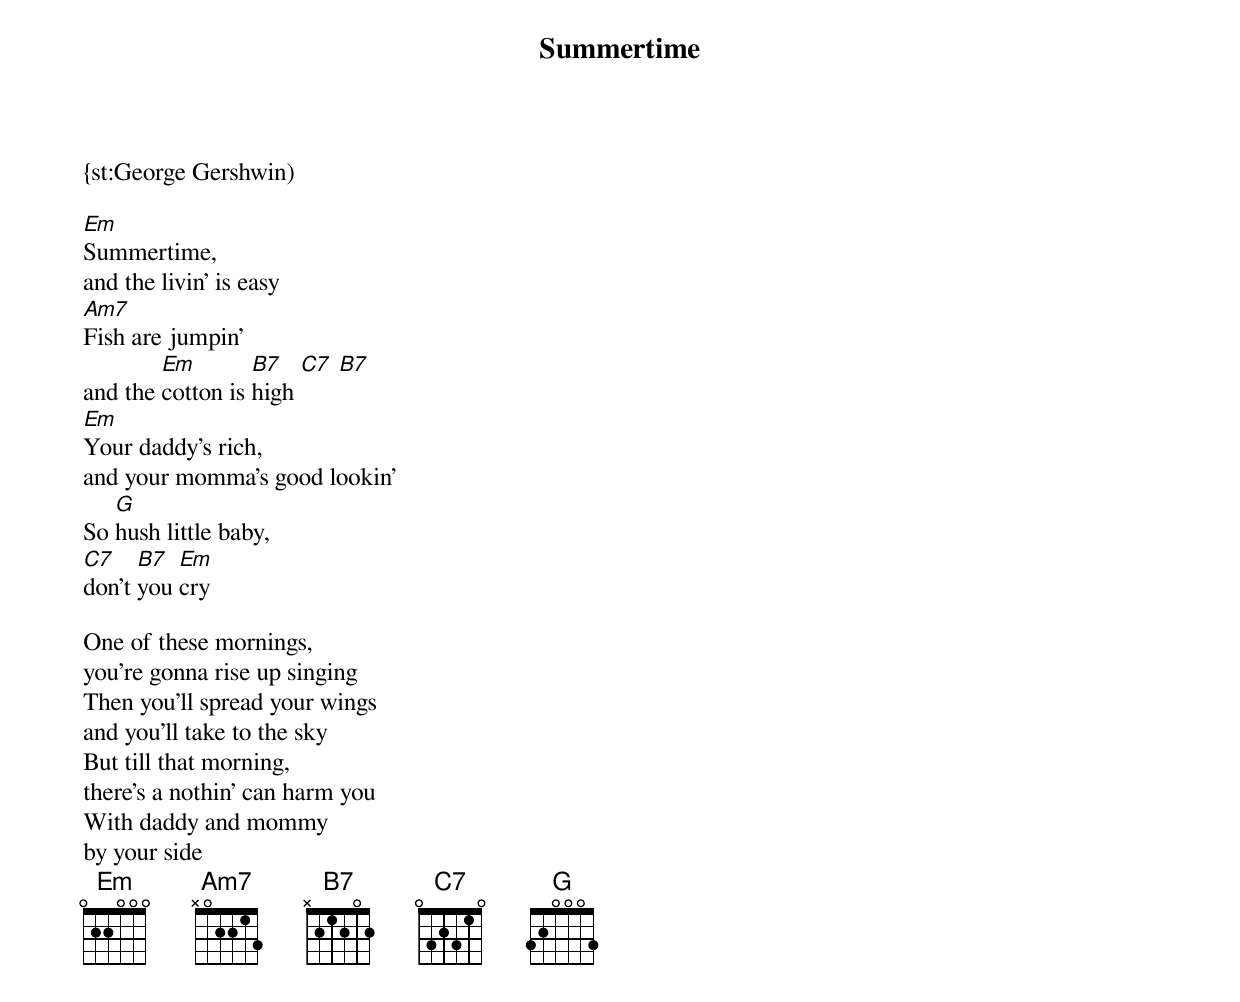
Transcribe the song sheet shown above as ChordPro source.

{title:Summertime}
{st:George Gershwin)

[Em]Summertime,
and the livin' is easy
[Am7]Fish are jumpin'
and the [Em]cotton is [B7]high [C7] [B7]
[Em]Your daddy's rich,
and your momma's good lookin'
So [G]hush little baby,
[C7]don't [B7]you [Em]cry

One of these mornings,
you're gonna rise up singing
Then you'll spread your wings
and you'll take to the sky
But till that morning,
there's a nothin' can harm you
With daddy and mommy
by your side
